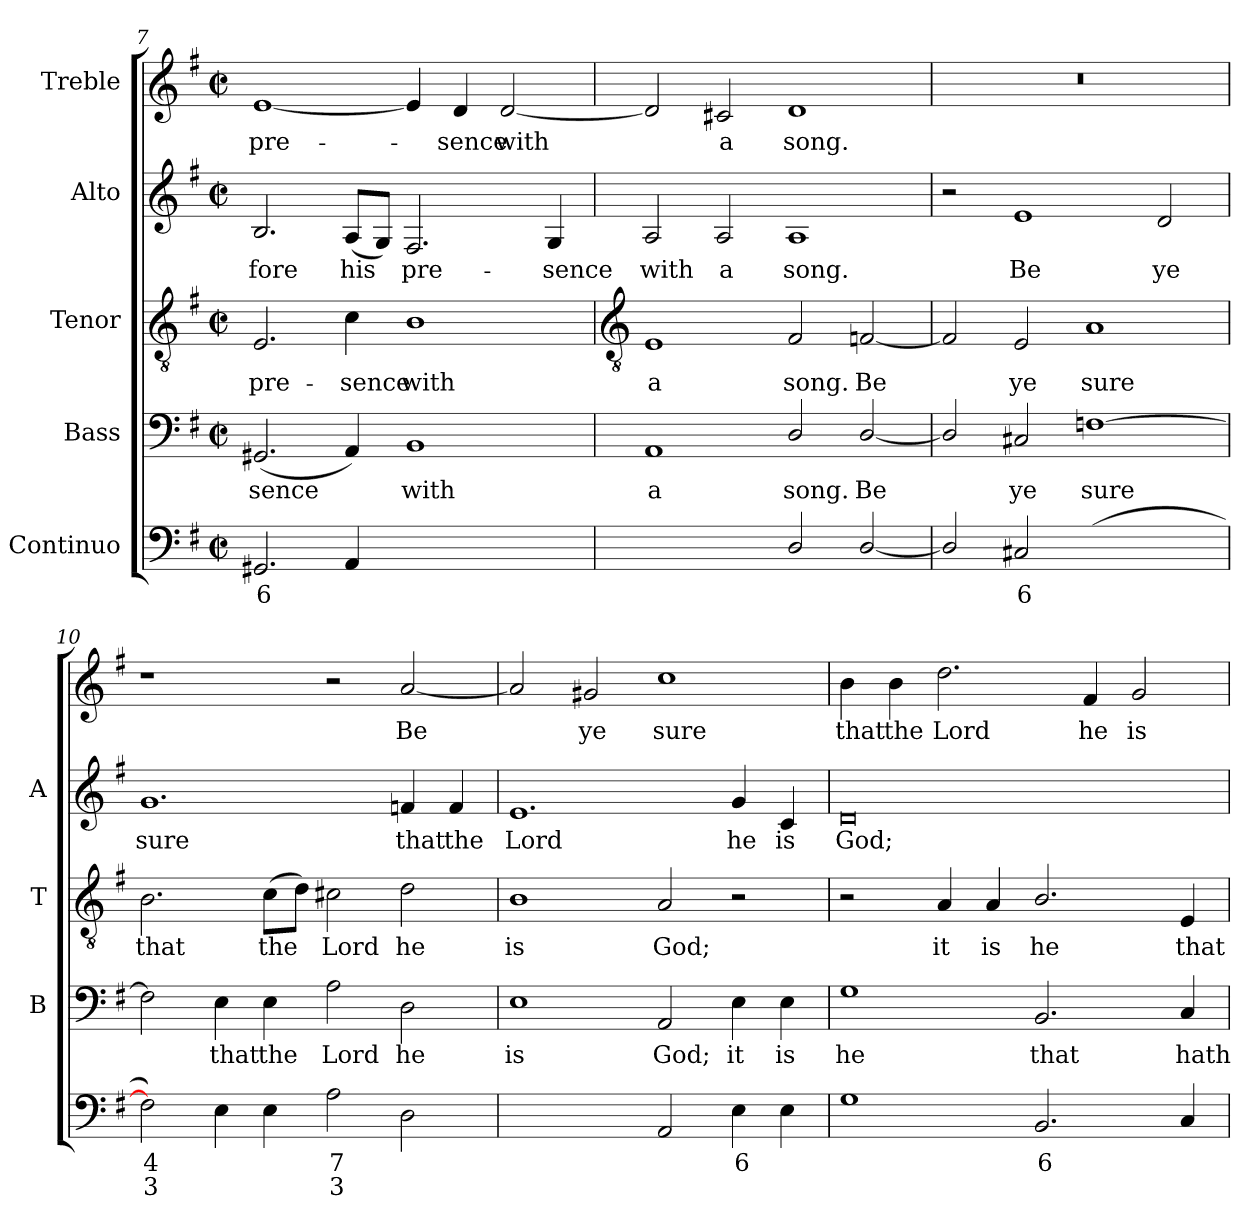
**kern	**text	**text	**kern	**text	**kern	**text	**kern	**text	**kern	**text
*part5	*part5	*part5	*part4	*part4	*part3	*part3	*part2	*part2	*part1	*part1
*staff5	*staff5	*staff5	*staff4	*staff4	*staff3	*staff3	*staff2	*staff2	*staff1	*staff1
*I"Continuo	*	*	*I"Bass	*	*I"Tenor	*	*I"Alto	*	*I"Treble	*
*	*	*	*I'B	*	*I'T	*	*I'A	*	*	*
*clefF4	*	*	*clefF4	*	*clefGv2	*	*clefG2	*	*clefG2	*
*k[f#]	*	*	*k[f#]	*	*k[f#]	*	*k[f#]	*	*k[f#]	*
*G:	*	*	*G:	*	*G:	*	*G:	*	*G:	*
*M4/2	*	*	*M4/2	*	*M4/2	*	*M4/2	*	*M4/2	*
*met(c|)	*	*	*met(c|)	*	*met(c|)	*	*met(c|)	*	*met(c|)	*
=7	=7	=7	=7	=7	=7	=7	=7	=7	=7	=7
!	!LO:LY:b	!	!	!LO:LY:b	!	!LO:LY:b	!	!LO:LY:b	!	!LO:LY:b
2.GG#X	6	.	(<2.GG#X	-sence	2.E	pre-	2.B	-fore	[1e	pre-
!	!	!	!	!	!	!LO:LY:b	!	!LO:LY:b	!	!
4AA	.	.	4AA)	.	4c	-sence	(<8AL	his	.	.
.	.	.	.	.	.	.	8GJ)	.	.	.
!	!LO:LY:b	!LO:LY:b	!	!LO:LY:b	!	!LO:LY:b	!	!LO:LY:b	!	!
[4BByy	4	5	1BB	with	1B	with	2.F#	pre-	4e]	.
!	!LO:LY:b	!LO:LY:b	!	!	!	!	!	!	!	!LO:LY:b
4BByy_	3	5	.	.	.	.	.	.	4d	sence
!	!	!LO:LY:b	!	!	!	!	!	!	!	!LO:LY:b
2BByy]	.	6	.	.	.	.	.	.	[2d	with
!	!	!	!	!	!	!	!	!LO:LY:b	!	!
.	.	.	.	.	.	.	4G	-sence	.	.
!!LO:LB:g=z
=8	=8	=8	=8	=8	=8	=8	=8	=8	=8	=8
*	*	*	*	*	*clefGv2	*	*	*	*	*
!	!LO:LY:b	!	!	!LO:LY:b	!	!LO:LY:b	!	!LO:LY:b	!	!
[2AAyy	4	.	1AA	a	1E	a	2A	with	2d]	.
!	!LO:LY:b	!	!	!	!	!	!	!LO:LY:b	!	!LO:LY:b
2AAyy]	3	.	.	.	.	.	2A	a	2c#X	a
!	!	!	!	!LO:LY:b	!	!LO:LY:b	!	!LO:LY:b	!	!LO:LY:b
2D/	.	.	2D/	song.	2F#	song.	1A	song.	1d	song.
!	!	!	!	!LO:LY:b	!	!LO:LY:b	!	!	!	!
[2D/	.	.	[2D/	Be	[2Fn	Be	.	.	.	.
=9	=9	=9	=9	=9	=9	=9	=9	=9	=9	=9
2D/]	.	.	2D/]	.	2F]	.	2r	.	0r	.
!	!LO:LY:b	!	!	!LO:LY:b	!	!LO:LY:b	!	!LO:LY:b	!	!
2C#X	6	.	2C#X	ye	2E	ye	1e	Be	.	.
!	!LO:LY:b	!	!	!LO:LY:b	!	!LO:LY:b	!	!	!	!
(>[2Fnyy	7	.	[1Fn	sure	1A	sure	.	.	.	.
!	!LO:LY:b	!	!	!	!	!	!	!LO:LY:b	!	!
2Fyy_	6	.	.	.	.	.	2d	ye	.	.
=10	=10	=10	=10	=10	=10	=10	=10	=10	=10	=10
!	!LO:LY:b	!LO:LY:b	!	!	!	!LO:LY:b	!	!LO:LY:b	!	!
2F])	4	3	2F]	.	2.B	that	1.g	sure	1r	.
!	!	!	!	!LO:LY:b	!	!	!	!	!	!
4E	.	.	4E	that	.	.	.	.	.	.
!	!	!	!	!LO:LY:b	!	!LO:LY:b	!	!	!	!
4E	.	.	4E	the	(>8cL	the	.	.	.	.
.	.	.	.	.	8dJ)	.	.	.	.	.
!	!LO:LY:b	!LO:LY:b	!	!LO:LY:b	!	!LO:LY:b	!	!	!	!
2A	7	3	2A	Lord	2c#X	Lord	.	.	2r	.
!	!	!	!	!LO:LY:b	!	!LO:LY:b	!	!LO:LY:b	!	!LO:LY:b
2D	.	.	2D	he	2d	he	4fn	that	[2a	Be
!	!	!	!	!	!	!	!	!LO:LY:b	!	!
.	.	.	.	.	.	.	4f	the	.	.
=11	=11	=11	=11	=11	=11	=11	=11	=11	=11	=11
!	!LO:LY:b	!	!	!LO:LY:b	!	!LO:LY:b	!	!LO:LY:b	!	!
[2Eyy	4	.	1E	is	1B	is	1.e	Lord	2a]	.
!	!LO:LY:b	!	!	!	!	!	!	!	!	!LO:LY:b
2Eyy]	3	.	.	.	.	.	.	.	2g#X	ye
!	!	!	!	!LO:LY:b	!	!LO:LY:b	!	!	!	!LO:LY:b
2AA	.	.	2AA	God;	2A	God;	.	.	1cc	sure
!	!LO:LY:b	!	!	!LO:LY:b	!	!	!	!LO:LY:b	!	!
4E	6	.	4E	it	2r	.	4g	he	.	.
!	!	!	!	!LO:LY:b	!	!	!	!LO:LY:b	!	!
4E	.	.	4E	is	.	.	4c	is	.	.
=12	=12	=12	=12	=12	=12	=12	=12	=12	=12	=12
!	!	!	!	!LO:LY:b	!	!	!	!LO:LY:b	!	!LO:LY:b
1G	.	.	1G	he	2r	.	0d	God;	4b	that
!	!	!	!	!	!	!	!	!	!	!LO:LY:b
.	.	.	.	.	.	.	.	.	4b	the
!	!	!	!	!	!	!LO:LY:b	!	!	!	!LO:LY:b
.	.	.	.	.	4A	it	.	.	2.dd	Lord
!	!	!	!	!	!	!LO:LY:b	!	!	!	!
.	.	.	.	.	4A	is	.	.	.	.
!	!LO:LY:b	!	!	!LO:LY:b	!	!LO:LY:b	!	!	!	!
2.BB	6	.	2.BB	that	2.B/	he	.	.	.	.
!	!	!	!	!	!	!	!	!	!	!LO:LY:b
.	.	.	.	.	.	.	.	.	4f#	he
!	!	!	!	!	!	!	!	!	!	!LO:LY:b
.	.	.	.	.	.	.	.	.	2g	is
!	!	!	!	!LO:LY:b	!	!LO:LY:b	!	!	!	!
4C	.	.	4C	hath	4E	that	.	.	.	.
=	=	=	=	=	=	=	=	=	=	=
*-	*-	*-	*-	*-	*-	*-	*-	*-	*-	*-
